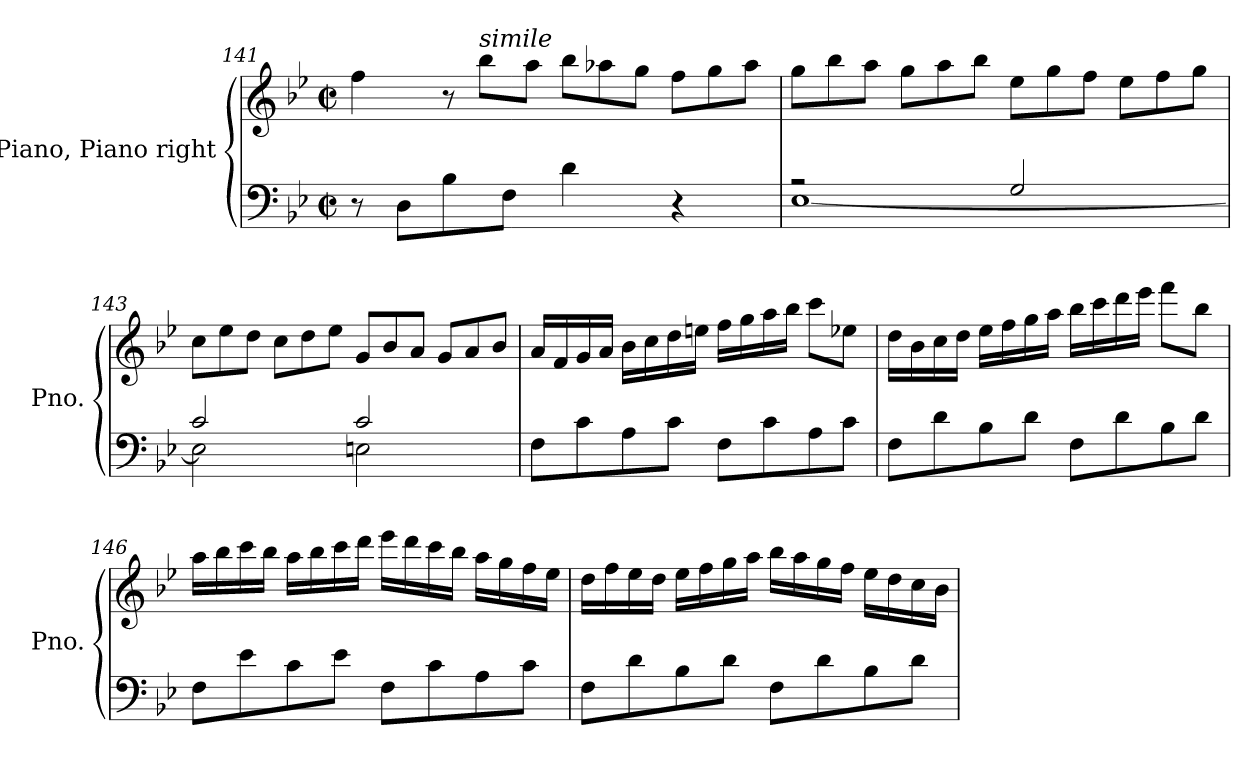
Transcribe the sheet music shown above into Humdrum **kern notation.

**kern	**kern
*part1	*part1
*staff2	*staff1
*I"Piano, Piano right	*
*I'Pno.	*
*clefF4	*clefG2
*k[b-e-]	*k[b-e-]
*M2/2	*M2/2
*met(c|)	*met(c|)
=141	=141
8r	4ff\
8D\L	.
*	*Xtuplet
8B-\	12r
!	!LO:TX:a:i:t=simile
.	12bb-\L
8F\J	.
.	12aa\J
4d\	12bb-\L
.	12aa-X\
.	12gg\J
4r	12ff\L
.	12gg\
.	12aa-\J
=142	=142
*^	*
2r	[1E-	12gg\L
.	.	12bb-\
.	.	12aa\J
.	.	12gg\L
.	.	12aa\
.	.	12bb-\J
2G/	.	12ee-\L
.	.	12gg\
.	.	12ff\J
.	.	12ee-\L
.	.	12ff\
.	.	12gg\J
=143	=143	=143
2c/	2E-\]	12cc\L
.	.	12ee-\
.	.	12dd\J
.	.	12cc\L
.	.	12dd\
.	.	12ee-\J
2c/	2En\	12g/L
.	.	12b-/
.	.	12a/J
.	.	12g/L
.	.	12a/
.	.	12b-/J
*v	*v	*
=144	=144
8F\L	16a/LL
.	16f/
8c\	16g/
.	16a/JJ
8A\	16b-\LL
.	16cc\
8c\J	16dd\
.	16een\JJ
8F\L	16ff\LL
.	16gg\
8c\	16aa\
.	16bb-\JJ
8A\	8ccc\L
8c\J	8ee-X\J
=145	=145
8F\L	16dd\LL
.	16b-\
8d\	16cc\
.	16dd\JJ
8B-\	16ee-\LL
.	16ff\
8d\J	16gg\
.	16aa\JJ
8F\L	16bb-\LL
.	16ccc\
8d\	16ddd\
.	16eee-\JJ
8B-\	8fff\L
8d\J	8bb-\J
=146	=146
8F\L	16aa\LL
.	16bb-\
8e-\	16ccc\
.	16bb-\JJ
8c\	16aa\LL
.	16bb-\
8e-\J	16ccc\
.	16ddd\JJ
8F\L	16eee-\LL
.	16ddd\
8c\	16ccc\
.	16bb-\JJ
8A\	16aa\LL
.	16gg\
8c\J	16ff\
.	16ee-\JJ
=147	=147
8F\L	16dd\LL
.	16ff\
8d\	16ee-\
.	16dd\JJ
8B-\	16ee-\LL
.	16ff\
8d\J	16gg\
.	16aa\JJ
8F\L	16bb-\LL
.	16aa\
8d\	16gg\
.	16ff\JJ
8B-\	16ee-\LL
.	16dd\
8d\J	16cc\
.	16b-\JJ
=	=
*-	*-
